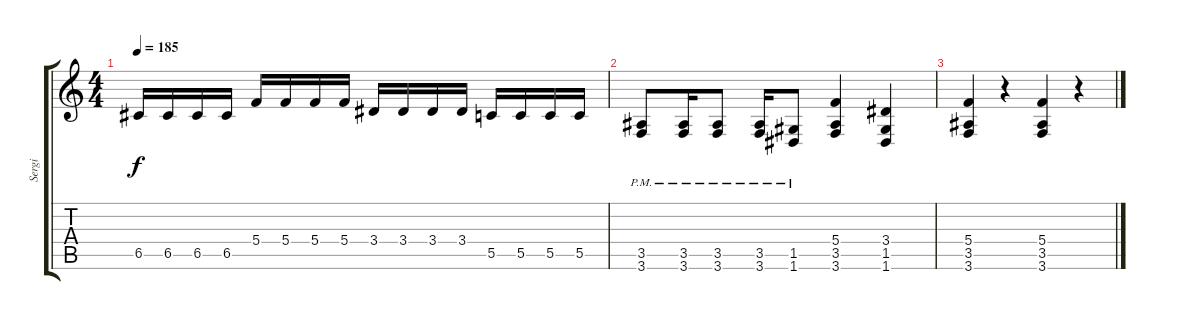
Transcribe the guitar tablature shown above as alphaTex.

\track ("Sergi" "Sergi") {instrument distortionguitar}
\staff {score tabs}
\tuning (D4 A3 F3 C3 G2 D2) {hide}
\ts (4 4)
\tempo 185
\clef g2
\ks c
6.5.16{dy f} 6.5.16 6.5.16 6.5.16 5.4.16 5.4.16 5.4.16 5.4.16 3.4.16 3.4.16 3.4.16 3.4.16 5.5.16 5.5.16 5.5.16 5.5.16 |
(3.5{pm} 3.6{pm}).8 (3.5{pm} 3.6{pm}).16 (3.5{pm} 3.6{pm}).8 (3.5{pm} 3.6{pm}).16 (1.5{pm} 1.6{pm}).8 (5.4 3.5 3.6).4 (3.4 1.5 1.6).4 |
(5.4 3.5 3.6).4 r.4 (5.4 3.5 3.6).4 r.4
